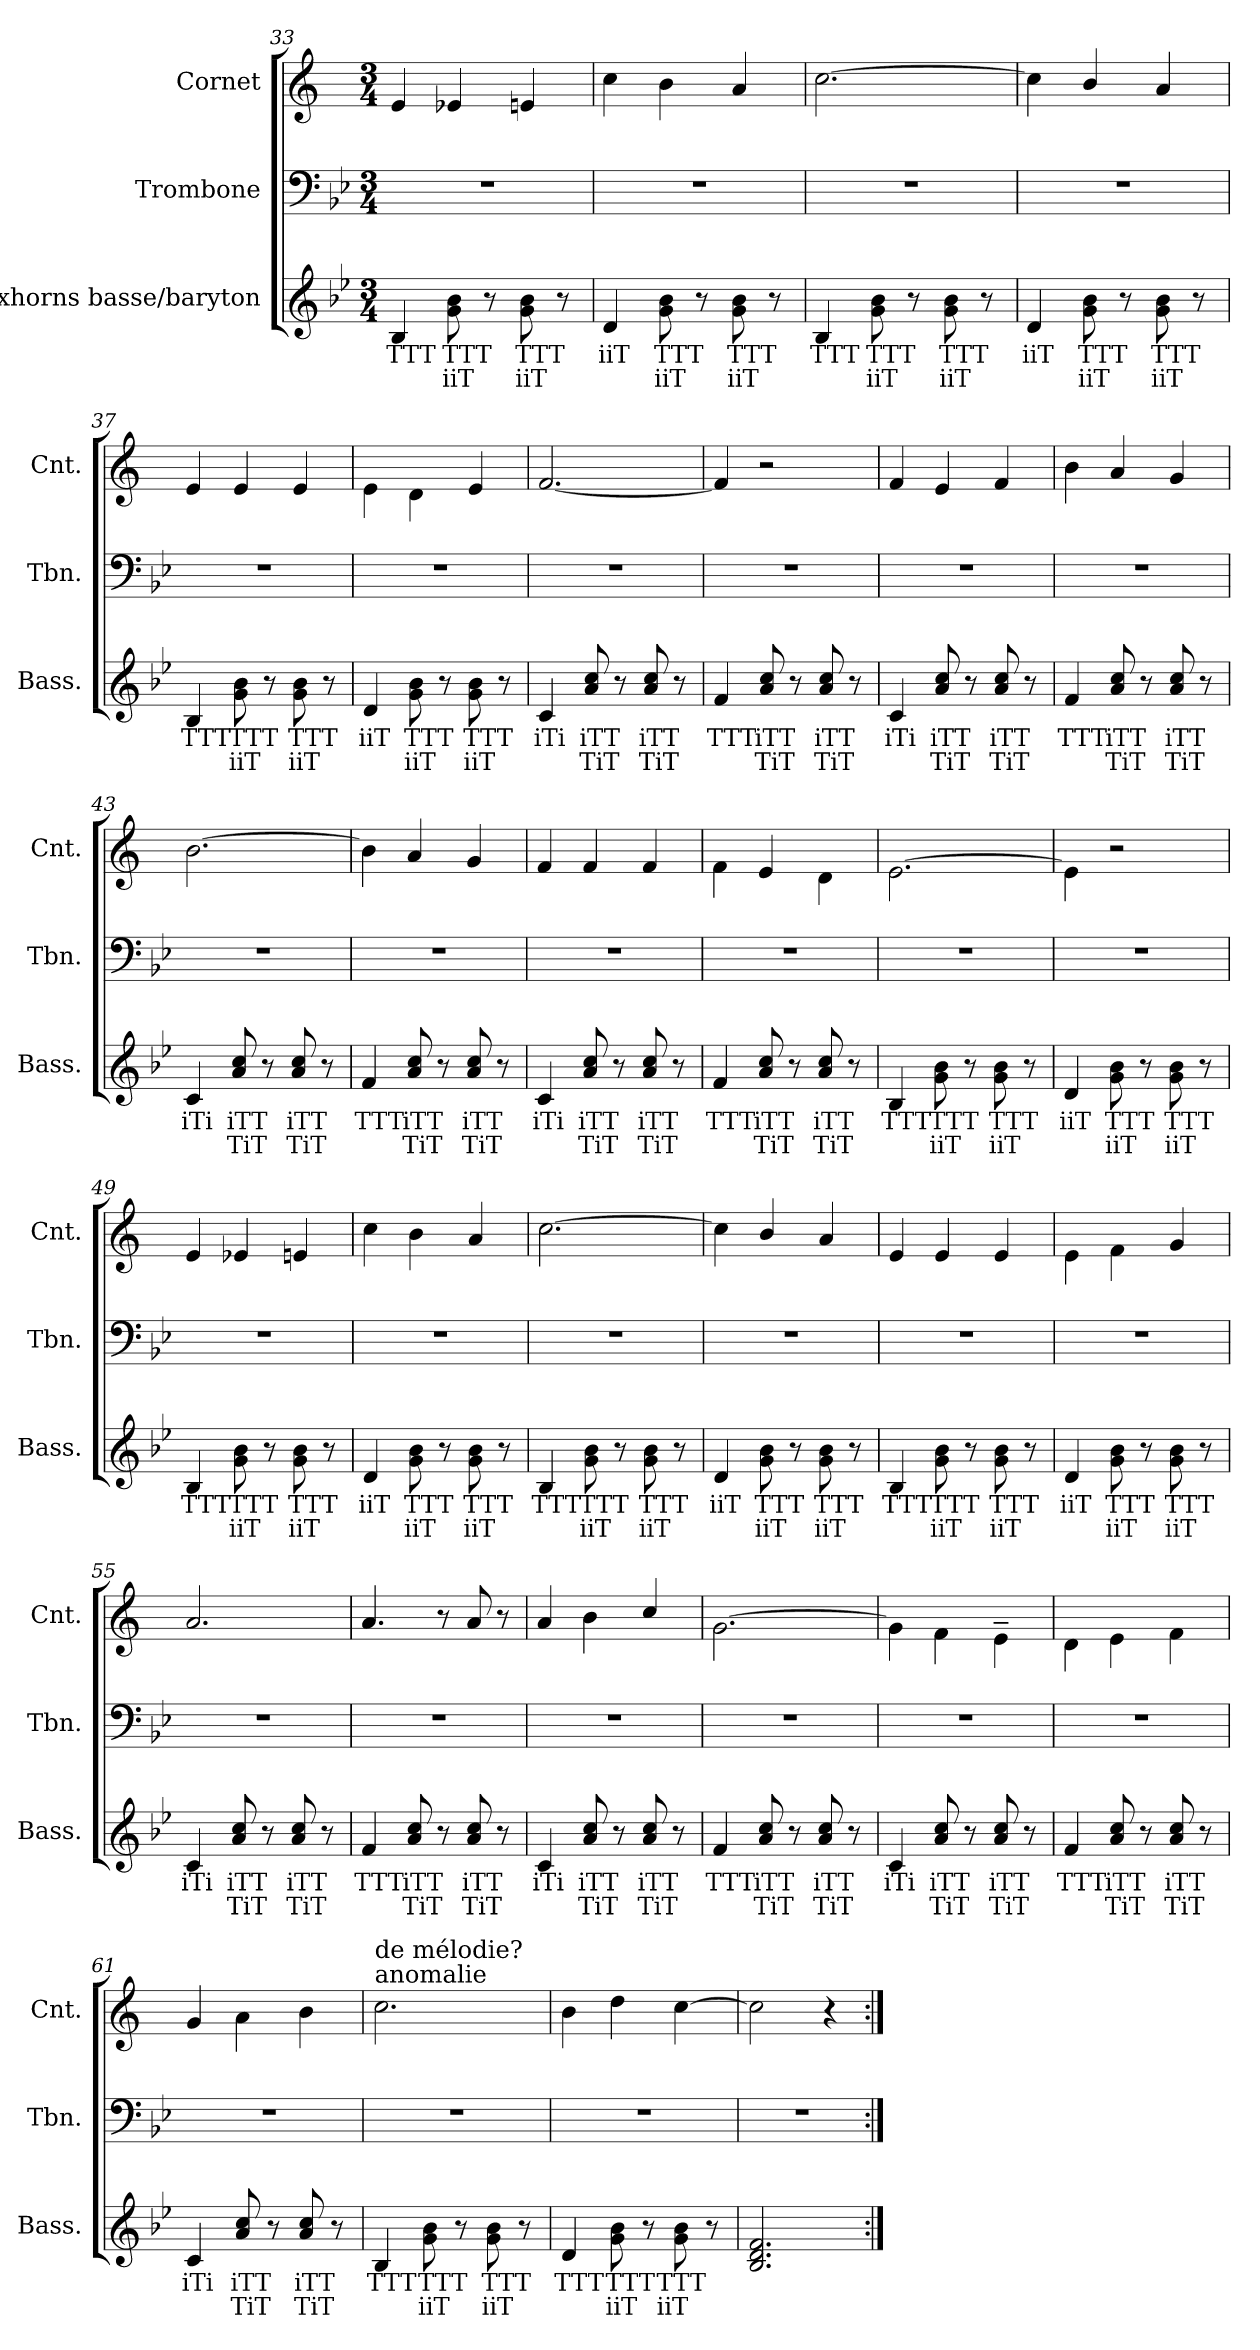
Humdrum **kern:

**kern	**text	**text	**kern	**kern
*part3	*part3	*part3	*part2	*part1
*staff3	*staff3	*staff3	*staff2	*staff1
*I"Saxhorns basse/baryton	*	*	*I"Trombone	*I"Cornet
*I'Bass.	*	*	*I'Tbn.	*I'Cnt.
*clefG2	*	*	*clefF4	*clefG2
*ITrd8c14	*	*	*	*ITrd1c2
*k[b-e-]	*	*	*k[b-e-]	*k[b-e-]
*M3/4	*	*	*M3/4	*M3/4
=33	=33	=33	=33	=33
!	!LO:LY:b	!	!	!
4BB-/	TTT	.	2.r	4d/
!	!LO:LY:b	!LO:LY:b	!	!
8G\ 8B-\	TTT	iiT	.	4d-X/
8r	.	.	.	.
!	!LO:LY:b	!LO:LY:b	!	!
8G\ 8B-\	TTT	iiT	.	4dn/
8r	.	.	.	.
!!LO:PB:g=z
=34	=34	=34	=34	=34
!	!LO:LY:b	!	!	!
4D/	iiT	.	2.r	4b-\
!	!LO:LY:b	!LO:LY:b	!	!
8G\ 8B-\	TTT	iiT	.	4a\
8r	.	.	.	.
!	!LO:LY:b	!LO:LY:b	!	!
8G\ 8B-\	TTT	iiT	.	4g/
8r	.	.	.	.
=35	=35	=35	=35	=35
!	!LO:LY:b	!	!	!
4BB-/	TTT	.	2.r	[2.b-\
!	!LO:LY:b	!LO:LY:b	!	!
8G\ 8B-\	TTT	iiT	.	.
8r	.	.	.	.
!	!LO:LY:b	!LO:LY:b	!	!
8G\ 8B-\	TTT	iiT	.	.
8r	.	.	.	.
=36	=36	=36	=36	=36
!	!LO:LY:b	!	!	!
4D/	iiT	.	2.r	4b-\]
!	!LO:LY:b	!LO:LY:b	!	!
8G\ 8B-\	TTT	iiT	.	4a/
8r	.	.	.	.
!	!LO:LY:b	!LO:LY:b	!	!
8G\ 8B-\	TTT	iiT	.	4g/
8r	.	.	.	.
=37	=37	=37	=37	=37
!	!LO:LY:b	!	!	!
4BB-/	TTT	.	2.r	4d/
!	!LO:LY:b	!LO:LY:b	!	!
8G\ 8B-\	TTT	iiT	.	4d/
8r	.	.	.	.
!	!LO:LY:b	!LO:LY:b	!	!
8G\ 8B-\	TTT	iiT	.	4d/
8r	.	.	.	.
=38	=38	=38	=38	=38
!	!LO:LY:b	!	!	!
4D/	iiT	.	2.r	4d\
!	!LO:LY:b	!LO:LY:b	!	!
8G\ 8B-\	TTT	iiT	.	4c\
8r	.	.	.	.
!	!LO:LY:b	!LO:LY:b	!	!
8G\ 8B-\	TTT	iiT	.	4d/
8r	.	.	.	.
!!LO:LB:g=z
=39	=39	=39	=39	=39
!	!LO:LY:b	!	!	!
4C/	iTi	.	2.r	[2.e-/
!	!LO:LY:b	!LO:LY:b	!	!
8A/ 8c/	iTT	TiT	.	.
8r	.	.	.	.
!	!LO:LY:b	!LO:LY:b	!	!
8A/ 8c/	iTT	TiT	.	.
8r	.	.	.	.
=40	=40	=40	=40	=40
!	!LO:LY:b	!	!	!
4F/	TTT	.	2.r	4e-/]
!	!LO:LY:b	!LO:LY:b	!	!
8A/ 8c/	iTT	TiT	.	2r
8r	.	.	.	.
!	!LO:LY:b	!LO:LY:b	!	!
8A/ 8c/	iTT	TiT	.	.
8r	.	.	.	.
=41	=41	=41	=41	=41
!	!LO:LY:b	!	!	!
4C/	iTi	.	2.r	4e-/
!	!LO:LY:b	!LO:LY:b	!	!
8A/ 8c/	iTT	TiT	.	4d/
8r	.	.	.	.
!	!LO:LY:b	!LO:LY:b	!	!
8A/ 8c/	iTT	TiT	.	4e-/
8r	.	.	.	.
=42	=42	=42	=42	=42
!	!LO:LY:b	!	!	!
4F/	TTT	.	2.r	4a\
!	!LO:LY:b	!LO:LY:b	!	!
8A/ 8c/	iTT	TiT	.	4g/
8r	.	.	.	.
!	!LO:LY:b	!LO:LY:b	!	!
8A/ 8c/	iTT	TiT	.	4f/
8r	.	.	.	.
=43	=43	=43	=43	=43
!	!LO:LY:b	!	!	!
4C/	iTi	.	2.r	[2.a\
!	!LO:LY:b	!LO:LY:b	!	!
8A/ 8c/	iTT	TiT	.	.
8r	.	.	.	.
!	!LO:LY:b	!LO:LY:b	!	!
8A/ 8c/	iTT	TiT	.	.
8r	.	.	.	.
!!LO:LB:g=z
=44	=44	=44	=44	=44
!	!LO:LY:b	!	!	!
4F/	TTT	.	2.r	4a\]
!	!LO:LY:b	!LO:LY:b	!	!
8A/ 8c/	iTT	TiT	.	4g/
8r	.	.	.	.
!	!LO:LY:b	!LO:LY:b	!	!
8A/ 8c/	iTT	TiT	.	4f/
8r	.	.	.	.
=45	=45	=45	=45	=45
!	!LO:LY:b	!	!	!
4C/	iTi	.	2.r	4e-/
!	!LO:LY:b	!LO:LY:b	!	!
8A/ 8c/	iTT	TiT	.	4e-/
8r	.	.	.	.
!	!LO:LY:b	!LO:LY:b	!	!
8A/ 8c/	iTT	TiT	.	4e-/
8r	.	.	.	.
=46	=46	=46	=46	=46
!	!LO:LY:b	!	!	!
4F/	TTT	.	2.r	4e-\
!	!LO:LY:b	!LO:LY:b	!	!
8A/ 8c/	iTT	TiT	.	4d/
8r	.	.	.	.
!	!LO:LY:b	!LO:LY:b	!	!
8A/ 8c/	iTT	TiT	.	4c\
8r	.	.	.	.
=47	=47	=47	=47	=47
!	!LO:LY:b	!	!	!
4BB-/	TTT	.	2.r	[2.d\
!	!LO:LY:b	!LO:LY:b	!	!
8G\ 8B-\	TTT	iiT	.	.
8r	.	.	.	.
!	!LO:LY:b	!LO:LY:b	!	!
8G\ 8B-\	TTT	iiT	.	.
8r	.	.	.	.
=48	=48	=48	=48	=48
!	!LO:LY:b	!	!	!
4D/	iiT	.	2.r	4d\]
!	!LO:LY:b	!LO:LY:b	!	!
8G\ 8B-\	TTT	iiT	.	2r
8r	.	.	.	.
!	!LO:LY:b	!LO:LY:b	!	!
8G\ 8B-\	TTT	iiT	.	.
8r	.	.	.	.
!!LO:LB:g=z
=49	=49	=49	=49	=49
!	!LO:LY:b	!	!	!
4BB-/	TTT	.	2.r	4d/
!	!LO:LY:b	!LO:LY:b	!	!
8G\ 8B-\	TTT	iiT	.	4d-X/
8r	.	.	.	.
!	!LO:LY:b	!LO:LY:b	!	!
8G\ 8B-\	TTT	iiT	.	4dn/
8r	.	.	.	.
=50	=50	=50	=50	=50
!	!LO:LY:b	!	!	!
4D/	iiT	.	2.r	4b-\
!	!LO:LY:b	!LO:LY:b	!	!
8G\ 8B-\	TTT	iiT	.	4a\
8r	.	.	.	.
!	!LO:LY:b	!LO:LY:b	!	!
8G\ 8B-\	TTT	iiT	.	4g/
8r	.	.	.	.
=51	=51	=51	=51	=51
!	!LO:LY:b	!	!	!
4BB-/	TTT	.	2.r	[2.b-\
!	!LO:LY:b	!LO:LY:b	!	!
8G\ 8B-\	TTT	iiT	.	.
8r	.	.	.	.
!	!LO:LY:b	!LO:LY:b	!	!
8G\ 8B-\	TTT	iiT	.	.
8r	.	.	.	.
=52	=52	=52	=52	=52
!	!LO:LY:b	!	!	!
4D/	iiT	.	2.r	4b-\]
!	!LO:LY:b	!LO:LY:b	!	!
8G\ 8B-\	TTT	iiT	.	4a/
8r	.	.	.	.
!	!LO:LY:b	!LO:LY:b	!	!
8G\ 8B-\	TTT	iiT	.	4g/
8r	.	.	.	.
=53	=53	=53	=53	=53
!	!LO:LY:b	!	!	!
4BB-/	TTT	.	2.r	4d/
!	!LO:LY:b	!LO:LY:b	!	!
8G\ 8B-\	TTT	iiT	.	4d/
8r	.	.	.	.
!	!LO:LY:b	!LO:LY:b	!	!
8G\ 8B-\	TTT	iiT	.	4d/
8r	.	.	.	.
!!LO:PB:g=z
=54	=54	=54	=54	=54
!	!LO:LY:b	!	!	!
4D/	iiT	.	2.r	4d\
!	!LO:LY:b	!LO:LY:b	!	!
8G\ 8B-\	TTT	iiT	.	4e-\
8r	.	.	.	.
!	!LO:LY:b	!LO:LY:b	!	!
8G\ 8B-\	TTT	iiT	.	4f/
8r	.	.	.	.
=55	=55	=55	=55	=55
!	!LO:LY:b	!	!	!
4C/	iTi	.	2.r	2.g/
!	!LO:LY:b	!LO:LY:b	!	!
8A/ 8c/	iTT	TiT	.	.
8r	.	.	.	.
!	!LO:LY:b	!LO:LY:b	!	!
8A/ 8c/	iTT	TiT	.	.
8r	.	.	.	.
=56	=56	=56	=56	=56
!	!LO:LY:b	!	!	!
4F/	TTT	.	2.r	4.g/
!	!LO:LY:b	!LO:LY:b	!	!
8A/ 8c/	iTT	TiT	.	.
8r	.	.	.	8r
!	!LO:LY:b	!LO:LY:b	!	!
8A/ 8c/	iTT	TiT	.	8g/
8r	.	.	.	8r
=57	=57	=57	=57	=57
!	!LO:LY:b	!	!	!
4C/	iTi	.	2.r	4g/
!	!LO:LY:b	!LO:LY:b	!	!
8A/ 8c/	iTT	TiT	.	4a\
8r	.	.	.	.
!	!LO:LY:b	!LO:LY:b	!	!
8A/ 8c/	iTT	TiT	.	4b-/
8r	.	.	.	.
=58	=58	=58	=58	=58
!	!LO:LY:b	!	!	!
4F/	TTT	.	2.r	[2.f\
!	!LO:LY:b	!LO:LY:b	!	!
8A/ 8c/	iTT	TiT	.	.
8r	.	.	.	.
!	!LO:LY:b	!LO:LY:b	!	!
8A/ 8c/	iTT	TiT	.	.
8r	.	.	.	.
!!LO:LB:g=z
=59	=59	=59	=59	=59
!	!LO:LY:b	!	!	!
4C/	iTi	.	2.r	4f\]
!	!LO:LY:b	!LO:LY:b	!	!
8A/ 8c/	iTT	TiT	.	4e-\
8r	.	.	.	.
!	!LO:LY:b	!LO:LY:b	!	!
8A/ 8c/	iTT	TiT	.	4d~\
8r	.	.	.	.
=60	=60	=60	=60	=60
!	!LO:LY:b	!	!	!
4F/	TTT	.	2.r	4c\
!	!LO:LY:b	!LO:LY:b	!	!
8A/ 8c/	iTT	TiT	.	4d\
8r	.	.	.	.
!	!LO:LY:b	!LO:LY:b	!	!
8A/ 8c/	iTT	TiT	.	4e-\
8r	.	.	.	.
=61	=61	=61	=61	=61
!	!LO:LY:b	!	!	!
4C/	iTi	.	2.r	4f/
!	!LO:LY:b	!LO:LY:b	!	!
8A/ 8c/	iTT	TiT	.	4g\
8r	.	.	.	.
!	!LO:LY:b	!LO:LY:b	!	!
8A/ 8c/	iTT	TiT	.	4a\
8r	.	.	.	.
=62	=62	=62	=62	=62
!	!	!	!	!LO:TX:a:t=anomalie
!	!	!	!	!LO:TX:a:t=de mélodie?
!	!LO:LY:b	!	!	!
4BB-/	TTT	.	2.r	2.b-\
!	!LO:LY:b	!LO:LY:b	!	!
8G\ 8B-\	TTT	iiT	.	.
8r	.	.	.	.
!	!LO:LY:b	!LO:LY:b	!	!
8G\ 8B-\	TTT	iiT	.	.
8r	.	.	.	.
=63	=63	=63	=63	=63
!	!LO:LY:b	!	!	!
4D/	TTT	.	2.r	4a\
!	!LO:LY:b	!LO:LY:b	!	!
8G\ 8B-\	TTT	iiT	.	4cc\
8r	.	.	.	.
!	!LO:LY:b	!LO:LY:b	!	!
8G\ 8B-\	TTT	iiT	.	[4b-\
8r	.	.	.	.
!!LO:LB:g=z
=64	=64	=64	=64	=64
2.BB-/ 2.D/ 2.F/	.	.	2.r	2b-\]
.	.	.	.	4r
=:|!	=:|!	=:|!	=:|!	=:|!
*-	*-	*-	*-	*-
